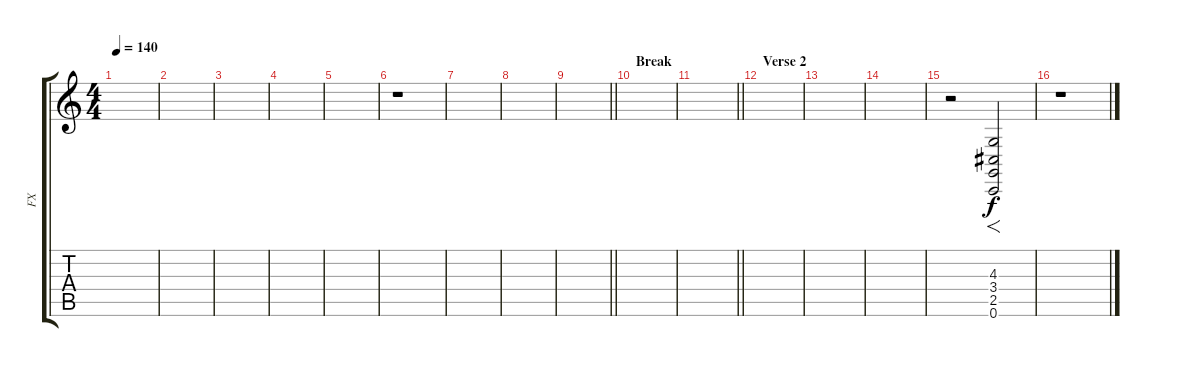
\track ("FX" "FX") {instrument pad4choir}
\staff {score tabs}
\tuning (C4 G3 Eb3 Bb2 F2 C2) {hide}
\ts (4 4)
\tempo 140
\clef g2
\ks c
|
|
|
|
|
r.1{volume 0} |
|
|
\barLineRight lightlight
|
\section ("" "Break")
|
\barLineRight lightlight
|
\section ("" "Verse 2")
|
|
|
r.2 (4.3 3.4 2.5 0.6).2{f} |
r.1{volume 0}
